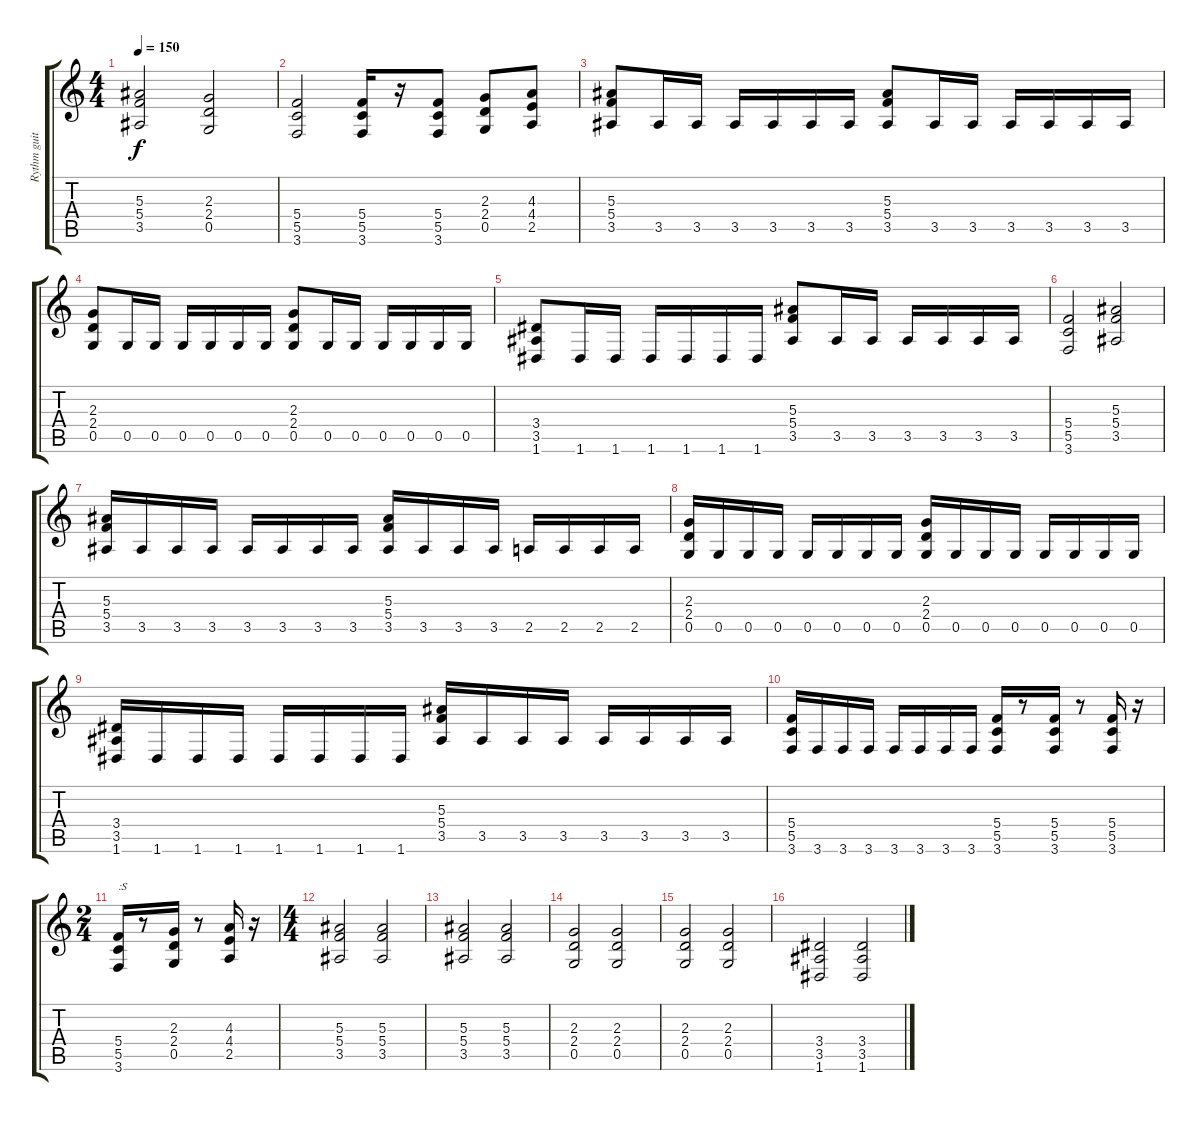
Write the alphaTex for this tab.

\track ("Rythm guitars" "Rythm guit") {instrument overdrivenguitar}
\staff {score tabs}
\tuning (D4 A3 F3 C3 G2 D2) {hide}
\ts (4 4)
\tempo 150
\clef g2
\ks c
(5.3 5.4 3.5).2{dy f} (2.3 2.4 0.5).2 |
(5.4 5.5 3.6).2 (5.4 5.5 3.6).16 r.16 (5.4 5.5 3.6).8 (2.3 2.4 0.5).8 (4.3 4.4 2.5).8 |
(5.3 5.4 3.5).8 3.5.16 3.5.16 3.5.16 3.5.16 3.5.16 3.5.16 (5.3 5.4 3.5).8 3.5.16 3.5.16 3.5.16 3.5.16 3.5.16 3.5.16 |
(2.3 2.4 0.5).8 0.5.16 0.5.16 0.5.16 0.5.16 0.5.16 0.5.16 (2.3 2.4 0.5).8 0.5.16 0.5.16 0.5.16 0.5.16 0.5.16 0.5.16 |
(3.4 3.5 1.6).8 1.6.16 1.6.16 1.6.16 1.6.16 1.6.16 1.6.16 (5.3 5.4 3.5).8 3.5.16 3.5.16 3.5.16 3.5.16 3.5.16 3.5.16 |
(5.4 5.5 3.6).2 (5.3 5.4 3.5).2 |
(5.3 5.4 3.5).16 3.5.16 3.5.16 3.5.16 3.5.16 3.5.16 3.5.16 3.5.16 (5.3 5.4 3.5).16 3.5.16 3.5.16 3.5.16 2.5.16 2.5.16 2.5.16 2.5.16 |
(2.3 2.4 0.5).16 0.5.16 0.5.16 0.5.16 0.5.16 0.5.16 0.5.16 0.5.16 (2.3 2.4 0.5).16 0.5.16 0.5.16 0.5.16 0.5.16 0.5.16 0.5.16 0.5.16 |
(3.4 3.5 1.6).16 1.6.16 1.6.16 1.6.16 1.6.16 1.6.16 1.6.16 1.6.16 (5.3 5.4 3.5).16 3.5.16 3.5.16 3.5.16 3.5.16 3.5.16 3.5.16 3.5.16 |
(5.4 5.5 3.6).16 3.6.16 3.6.16 3.6.16 3.6.16 3.6.16 3.6.16 3.6.16 (5.4 5.5 3.6).16 r.8 (5.4 5.5 3.6).16 r.8 (5.4 5.5 3.6).16 r.16 |
\ts (2 4)
(5.4 5.5 3.6).16{txt ":S"} r.8 (2.3 2.4 0.5).16 r.8 (4.3 4.4 2.5).16 r.16 |
\ts (4 4)
(5.3 5.4 3.5).2 (5.3 5.4 3.5).2 |
(5.3 5.4 3.5).2 (5.3 5.4 3.5).2 |
(2.3 2.4 0.5).2 (2.3 2.4 0.5).2 |
(2.3 2.4 0.5).2 (2.3 2.4 0.5).2 |
(3.4 3.5 1.6).2 (3.4 3.5 1.6).2
